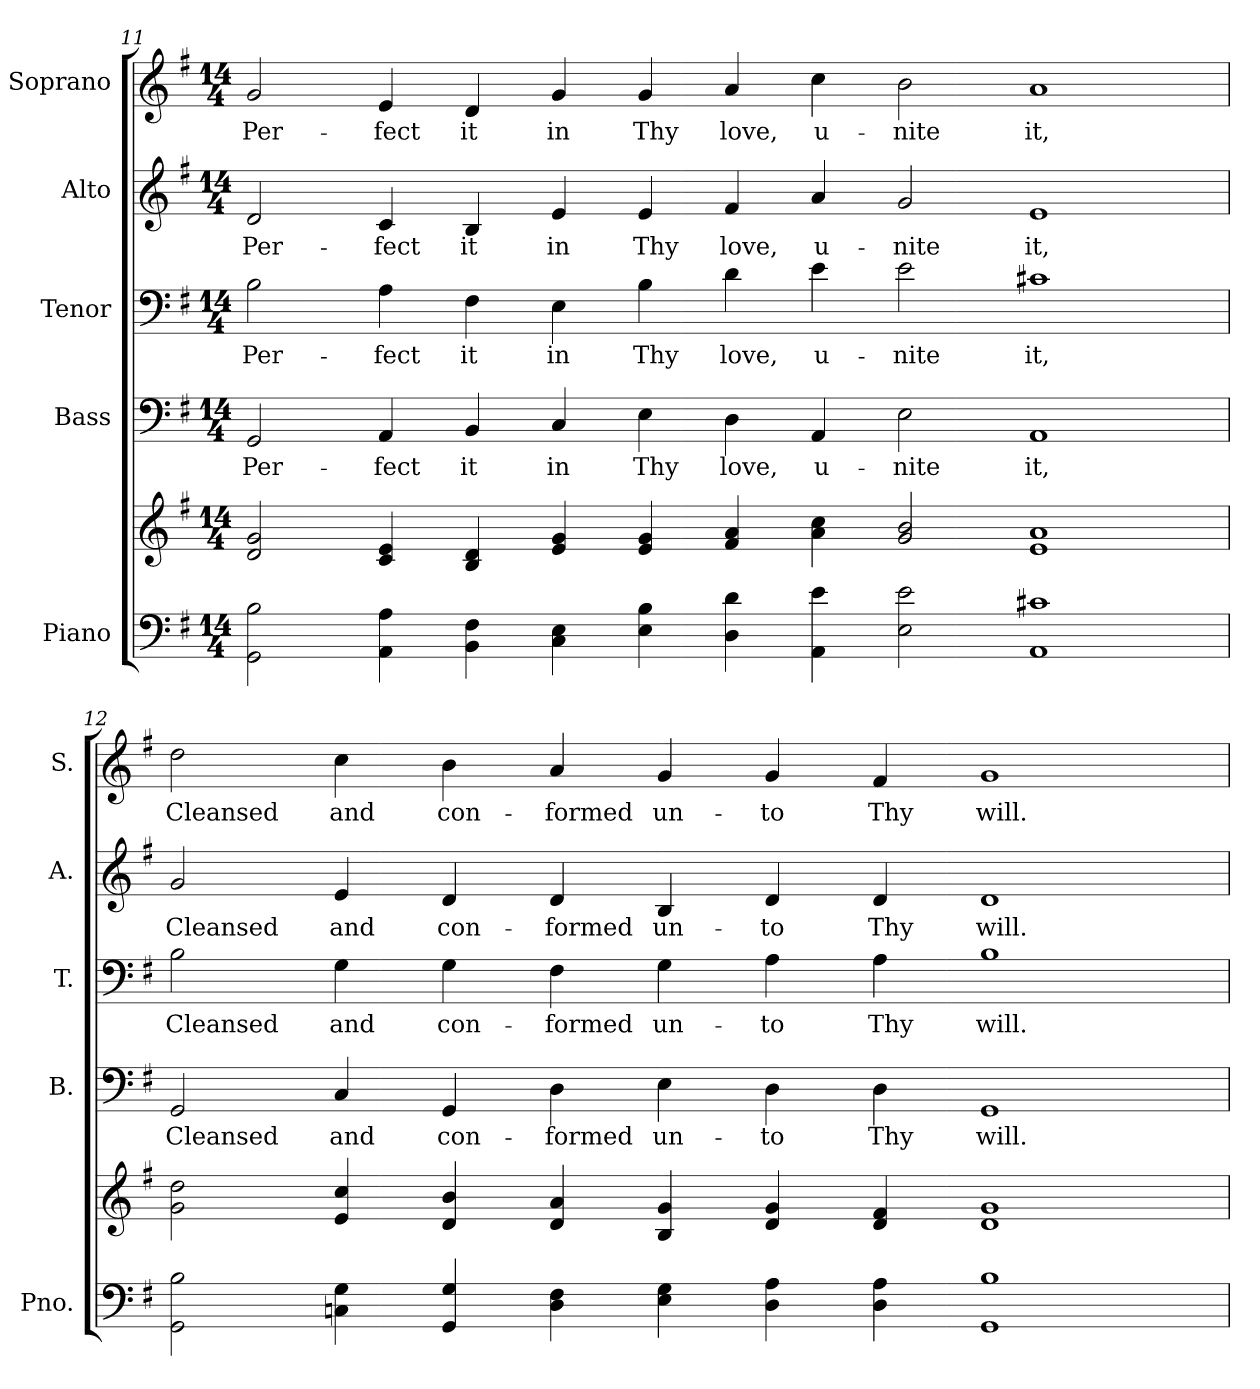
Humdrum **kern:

**kern	**kern	**kern	**text	**kern	**text	**kern	**text	**kern	**text
*part5	*part5	*part4	*part4	*part3	*part3	*part2	*part2	*part1	*part1
*staff6	*staff5	*staff4	*staff4	*staff3	*staff3	*staff2	*staff2	*staff1	*staff1
*I"Piano	*	*I"Bass	*	*I"Tenor	*	*I"Alto	*	*I"Soprano	*
*I'Pno.	*	*I'B.	*	*I'T.	*	*I'A.	*	*I'S.	*
!!LO:PB:g=z
*clefF4	*clefG2	*clefF4	*	*clefF4	*	*clefG2	*	*clefG2	*
*k[f#]	*k[f#]	*k[f#]	*	*k[f#]	*	*k[f#]	*	*k[f#]	*
*G:	*G:	*G:	*	*G:	*	*G:	*	*G:	*
*M14/4	*M14/4	*M14/4	*	*M14/4	*	*M14/4	*	*M14/4	*
=11	=11	=11	=11	=11	=11	=11	=11	=11	=11
!	!	!	!LO:LY:b:color=#000000	!	!	!	!	!	!
!	!	!	!	!	!LO:LY:b:color=#000000	!	!	!	!
!	!	!	!	!	!	!	!LO:LY:b:color=#000000	!	!
!	!	!	!	!	!	!	!	!	!LO:LY:b:color=#000000
2GGi\ 2Bi	2di/ 2gi	2GGi/	Per-	2Bi\	Per-	2di/	Per-	2gi/	Per-
!	!	!	!LO:LY:b:color=#000000	!	!	!	!	!	!
!	!	!	!	!	!LO:LY:b:color=#000000	!	!	!	!
!	!	!	!	!	!	!	!LO:LY:b:color=#000000	!	!
!	!	!	!	!	!	!	!	!	!LO:LY:b:color=#000000
4AAi\ 4Ai	4ci/ 4ei	4AAi/	-fect	4Ai\	-fect	4ci/	-fect	4ei/	-fect
!	!	!	!LO:LY:b:color=#000000	!	!	!	!	!	!
!	!	!	!	!	!LO:LY:b:color=#000000	!	!	!	!
!	!	!	!	!	!	!	!LO:LY:b:color=#000000	!	!
!	!	!	!	!	!	!	!	!	!LO:LY:b:color=#000000
4BBi\ 4F#i	4Bi/ 4di	4BBi/	it	4F#i\	it	4Bi/	it	4di/	it
!	!	!	!LO:LY:b:color=#000000	!	!	!	!	!	!
!	!	!	!	!	!LO:LY:b:color=#000000	!	!	!	!
!	!	!	!	!	!	!	!LO:LY:b:color=#000000	!	!
!	!	!	!	!	!	!	!	!	!LO:LY:b:color=#000000
4Ci\ 4Ei	4ei/ 4gi	4Ci/	in	4Ei\	in	4ei/	in	4gi/	in
!	!	!	!LO:LY:b:color=#000000	!	!	!	!	!	!
!	!	!	!	!	!LO:LY:b:color=#000000	!	!	!	!
!	!	!	!	!	!	!	!LO:LY:b:color=#000000	!	!
!	!	!	!	!	!	!	!	!	!LO:LY:b:color=#000000
4Ei\ 4Bi	4ei/ 4gi	4Ei\	Thy	4Bi\	Thy	4ei/	Thy	4gi/	Thy
!	!	!	!LO:LY:b:color=#000000	!	!	!	!	!	!
!	!	!	!	!	!LO:LY:b:color=#000000	!	!	!	!
!	!	!	!	!	!	!	!LO:LY:b:color=#000000	!	!
!	!	!	!	!	!	!	!	!	!LO:LY:b:color=#000000
4Di\ 4di	4f#i/ 4ai	4Di\	love,	4di\	love,	4f#i/	love,	4ai/	love,
!	!	!	!LO:LY:b:color=#000000	!	!	!	!	!	!
!	!	!	!	!	!LO:LY:b:color=#000000	!	!	!	!
!	!	!	!	!	!	!	!LO:LY:b:color=#000000	!	!
!	!	!	!	!	!	!	!	!	!LO:LY:b:color=#000000
4AAi\ 4ei	4ai\ 4cci	4AAi/	u-	4ei\	u-	4ai/	u-	4cci\	u-
!	!	!	!LO:LY:b:color=#000000	!	!	!	!	!	!
!	!	!	!	!	!LO:LY:b:color=#000000	!	!	!	!
!	!	!	!	!	!	!	!LO:LY:b:color=#000000	!	!
!	!	!	!	!	!	!	!	!	!LO:LY:b:color=#000000
2Ei\ 2ei	2gi/ 2bi	2Ei\	-nite	2ei\	-nite	2gi/	-nite	2bi\	-nite
!	!	!	!LO:LY:b:color=#000000	!	!	!	!	!	!
!	!	!	!	!	!LO:LY:b:color=#000000	!	!	!	!
!	!	!	!	!	!	!	!LO:LY:b:color=#000000	!	!
!	!	!	!	!	!	!	!	!	!LO:LY:b:color=#000000
1AAi 1c#Xi	1ei 1ai	1AAi	it,	1c#Xi	it,	1ei	it,	1ai	it,
!!LO:PB:g=z
=12	=12	=12	=12	=12	=12	=12	=12	=12	=12
!	!	!	!LO:LY:b:color=#000000	!	!	!	!	!	!
!	!	!	!	!	!LO:LY:b:color=#000000	!	!	!	!
!	!	!	!	!	!	!	!LO:LY:b:color=#000000	!	!
!	!	!	!	!	!	!	!	!	!LO:LY:b:color=#000000
2GGi\ 2Bi	2gi\ 2ddi	2GGi/	Cleansed	2Bi\	Cleansed	2gi/	Cleansed	2ddi\	Cleansed
!	!	!	!LO:LY:b:color=#000000	!	!	!	!	!	!
!	!	!	!	!	!LO:LY:b:color=#000000	!	!	!	!
!	!	!	!	!	!	!	!LO:LY:b:color=#000000	!	!
!	!	!	!	!	!	!	!	!	!LO:LY:b:color=#000000
4Cni\ 4Gi	4ei/ 4cci	4Ci/	and	4Gi\	and	4ei/	and	4cci\	and
!	!	!	!LO:LY:b:color=#000000	!	!	!	!	!	!
!	!	!	!	!	!LO:LY:b:color=#000000	!	!	!	!
!	!	!	!	!	!	!	!LO:LY:b:color=#000000	!	!
!	!	!	!	!	!	!	!	!	!LO:LY:b:color=#000000
4GGi/ 4Gi	4di/ 4bi	4GGi/	con-	4Gi\	con-	4di/	con-	4bi\	con-
!	!	!	!LO:LY:b:color=#000000	!	!	!	!	!	!
!	!	!	!	!	!LO:LY:b:color=#000000	!	!	!	!
!	!	!	!	!	!	!	!LO:LY:b:color=#000000	!	!
!	!	!	!	!	!	!	!	!	!LO:LY:b:color=#000000
4Di\ 4F#i	4di/ 4ai	4Di\	-formed	4F#i\	-formed	4di/	-formed	4ai/	-formed
!	!	!	!LO:LY:b:color=#000000	!	!	!	!	!	!
!	!	!	!	!	!LO:LY:b:color=#000000	!	!	!	!
!	!	!	!	!	!	!	!LO:LY:b:color=#000000	!	!
!	!	!	!	!	!	!	!	!	!LO:LY:b:color=#000000
4Ei\ 4Gi	4Bi/ 4gi	4Ei\	un-	4Gi\	un-	4Bi/	un-	4gi/	un-
!	!	!	!LO:LY:b:color=#000000	!	!	!	!	!	!
!	!	!	!	!	!LO:LY:b:color=#000000	!	!	!	!
!	!	!	!	!	!	!	!LO:LY:b:color=#000000	!	!
!	!	!	!	!	!	!	!	!	!LO:LY:b:color=#000000
4Di\ 4Ai	4di/ 4gi	4Di\	-to	4Ai\	-to	4di/	-to	4gi/	-to
!	!	!	!LO:LY:b:color=#000000	!	!	!	!	!	!
!	!	!	!	!	!LO:LY:b:color=#000000	!	!	!	!
!	!	!	!	!	!	!	!LO:LY:b:color=#000000	!	!
!	!	!	!	!	!	!	!	!	!LO:LY:b:color=#000000
4Di\ 4Ai	4di/ 4f#i	4Di\	Thy	4Ai\	Thy	4di/	Thy	4f#i/	Thy
!	!	!	!LO:LY:b:color=#000000	!	!	!	!	!	!
!	!	!	!	!	!LO:LY:b:color=#000000	!	!	!	!
!	!	!	!	!	!	!	!LO:LY:b:color=#000000	!	!
!	!	!	!	!	!	!	!	!	!LO:LY:b:color=#000000
1GGi 1Bi	1di 1gi	1GGi	will.	1Bi	will.	1di	will.	1gi	will.
=	=	=	=	=	=	=	=	=	=
*-	*-	*-	*-	*-	*-	*-	*-	*-	*-
